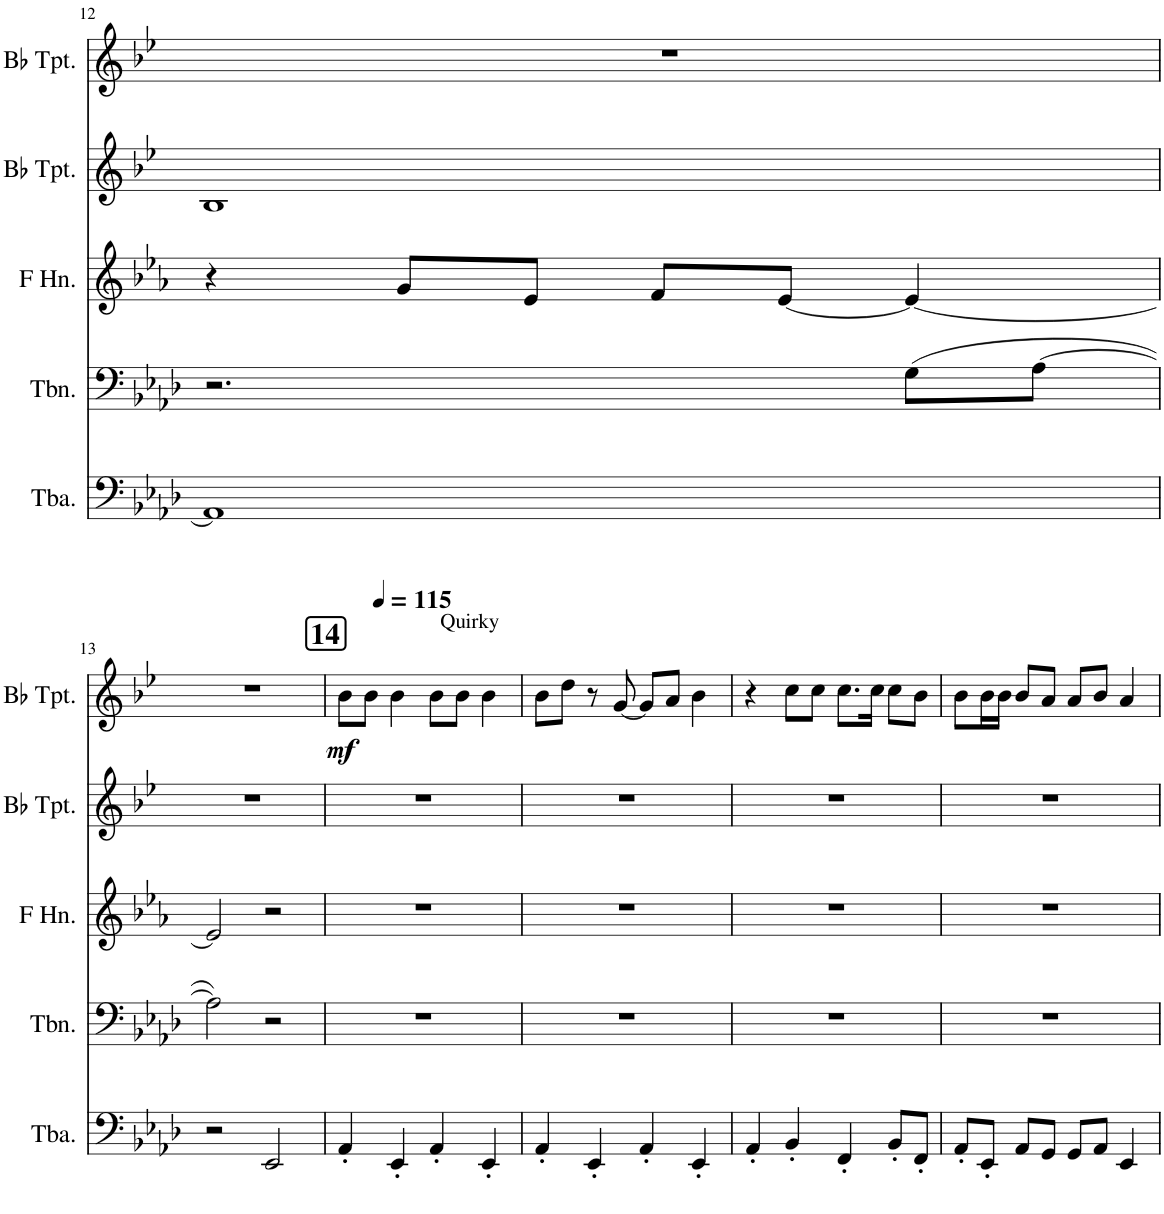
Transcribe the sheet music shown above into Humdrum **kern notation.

**kern	**kern	**kern	**kern	**kern	**dynam
*part5	*part4	*part3	*part2	*part1	*part1
*staff5	*staff4	*staff3	*staff2	*staff1	*staff1
*I"Tuba	*I"Trombone	*I"Horn in F	*I"Bb Trumpet	*I"Bb Trumpet	*
*I'Tba.	*I'Tbn.	*	*I'Bb Tpt.	*I'Bb Tpt.	*
!!LO:PB:g=z
*clefF4	*clefF4	*clefG2	*clefG2	*clefG2	*
*	*	*Trd4c7	*Trd1c2	*Trd1c2	*
*k[b-e-a-d-]	*k[b-e-a-d-]	*k[b-e-a-]	*k[b-e-]	*k[b-e-]	*
*M4/4	*M4/4	*M4/4	*M4/4	*M4/4	*
=12	=12	=12	=12	=12	=12
1AA-]	2.r	4r	1B-	1r	.
.	.	8g/L	.	.	.
.	.	8e-/J	.	.	.
.	.	8f/L	.	.	.
.	.	[8e-/J	.	.	.
.	(8G\L	4e-/_	.	.	.
.	[8A-\J	.	.	.	.
!!LO:LB:g=z
=13	=13	=13	=13	=13	=13
2r	2A-\])	2e-/]	1r	1r	.
2EE-/	2r	2r	.	.	.
=14	=14	=14	=14	=14	=14
!!LO:REH:place=s1:a:B:cj:fs=14:t=14
*	*	*	*	*MM115	*
!	!	!	!	!LO:TX:a:t=Quirky	!
!	!	!	!	!	!LO:DY:b
4AA-'/	1r	1r	1r	8b-\L	mf
.	.	.	.	8b-\J	.
4EE-'/	.	.	.	4b-\	.
4AA-'/	.	.	.	8b-\L	.
.	.	.	.	8b-\J	.
4EE-'/	.	.	.	4b-\	.
=15	=15	=15	=15	=15	=15
4AA-'/	1r	1r	1r	8b-\L	.
.	.	.	.	8dd\J	.
4EE-'/	.	.	.	8r	.
.	.	.	.	[8g/	.
4AA-'/	.	.	.	8g/L]	.
.	.	.	.	8a/J	.
4EE-'/	.	.	.	4b-\	.
=16	=16	=16	=16	=16	=16
4AA-'/	1r	1r	1r	4r	.
4BB-'/	.	.	.	8cc\L	.
.	.	.	.	8cc\J	.
4FF'/	.	.	.	8.cc\L	.
.	.	.	.	16cc\Jk	.
8BB-'/L	.	.	.	8cc\L	.
8FF'/J	.	.	.	8b-\J	.
=17	=17	=17	=17	=17	=17
8AA-'/L	1r	1r	1r	8b-\L	.
8EE-'/J	.	.	.	16b-\L	.
.	.	.	.	16b-\JJ	.
8AA-/L	.	.	.	8b-/L	.
8GG/J	.	.	.	8a/J	.
8GG/L	.	.	.	8a/L	.
8AA-/J	.	.	.	8b-/J	.
4EE-/	.	.	.	4a/	.
=	=	=	=	=	=
*-	*-	*-	*-	*-	*-
